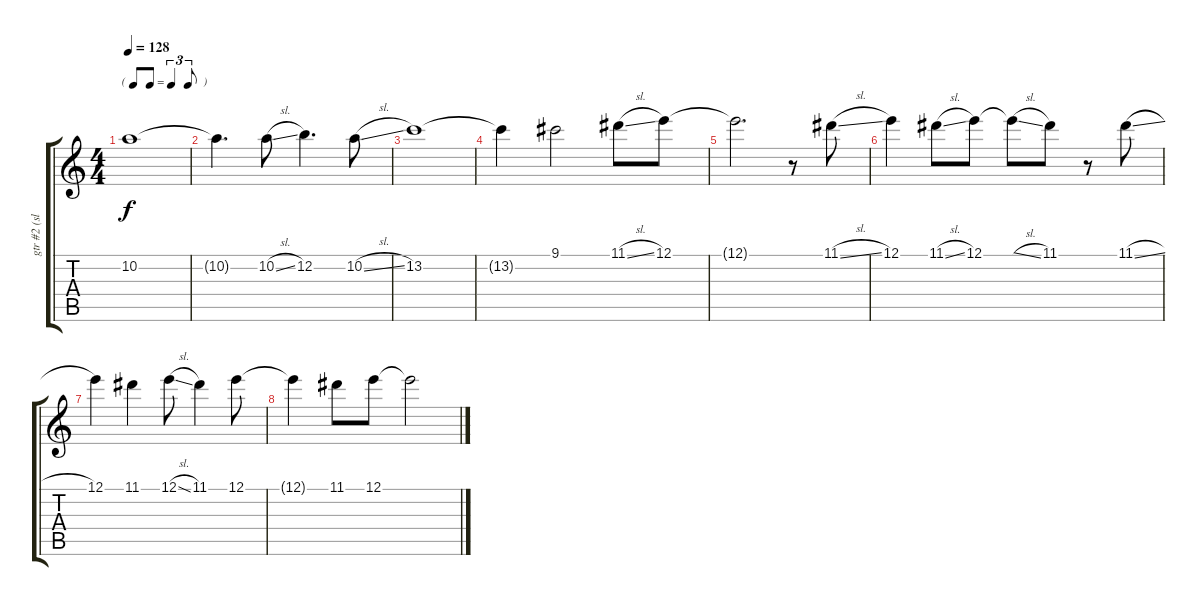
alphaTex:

\track ("gtr #2 (slide)" "gtr #2 (sl") {instrument distortionguitar}
\staff {score tabs}
\tuning (E4 B3 G3 D3 A2 E2) {hide}
\ts (4 4)
\tf triplet8th
\tempo 128
\clef g2
\ks c
10.2{t}.1{dy f} |
10.2{t}.4{d} 10.2{sl}.8 12.2.4{d} 10.2{sl}.8 |
13.2.1 |
13.2{t}.4 9.1.2 11.1{sl}.8 12.1.8 |
12.1{t}.2{d} r.8 11.1{sl}.8 |
12.1.4 11.1{sl}.8 12.1.8 12.1{sl t}.8 11.1.8 r.8 11.1{sl}.8 |
12.1.4 11.1.4 12.1{sl}.8 11.1.4 12.1.8 |
12.1{t}.4 11.1.8 12.1.8 12.1{t}.2
